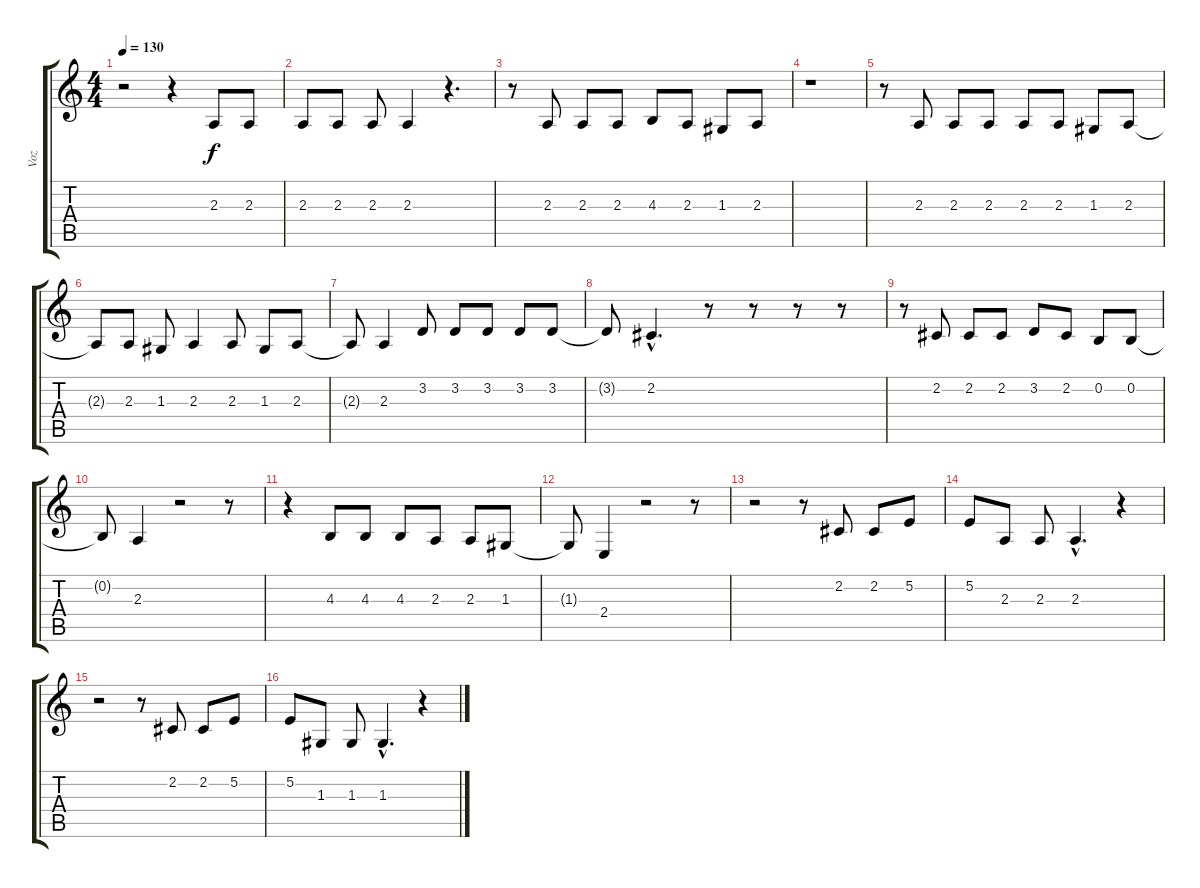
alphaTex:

\track ("Voz" "Voz") {instrument lead2sawtooth}
\staff {score tabs}
\tuning (E4 B3 G3 D3 A2 E2) {hide}
\ts (4 4)
\tempo 130
\clef g2
\ks c
r.2{dy f} r.4 2.3.8 2.3.8 |
2.3.8 2.3.8 2.3.8 2.3.4 r.4{d} |
r.8 2.3.8 2.3.8 2.3.8 4.3.8 2.3.8 1.3.8 2.3.8 |
r.1 |
r.8 2.3.8 2.3.8 2.3.8 2.3.8 2.3.8 1.3.8 2.3.8 |
2.3{t}.8 2.3.8 1.3.8 2.3.4 2.3.8 1.3.8 2.3.8 |
2.3{t}.8 2.3.4 3.2.8 3.2.8 3.2.8 3.2.8 3.2.8 |
3.2{t}.8 2.2{hac}.4{d} r.8 r.8 r.8 r.8 |
r.8 2.2.8 2.2.8 2.2.8 3.2.8 2.2.8 0.2.8 0.2.8 |
0.2{t}.8 2.3.4 r.2 r.8 |
r.4 4.3.8 4.3.8 4.3.8 2.3.8 2.3.8 1.3.8 |
1.3{t}.8 2.4.4 r.2 r.8 |
r.2 r.8 2.2.8 2.2.8 5.2.8 |
5.2.8 2.3.8 2.3.8 2.3{hac}.4{d} r.4 |
r.2 r.8 2.2.8 2.2.8 5.2.8 |
5.2.8 1.3.8 1.3.8 1.3{hac}.4{d} r.4
